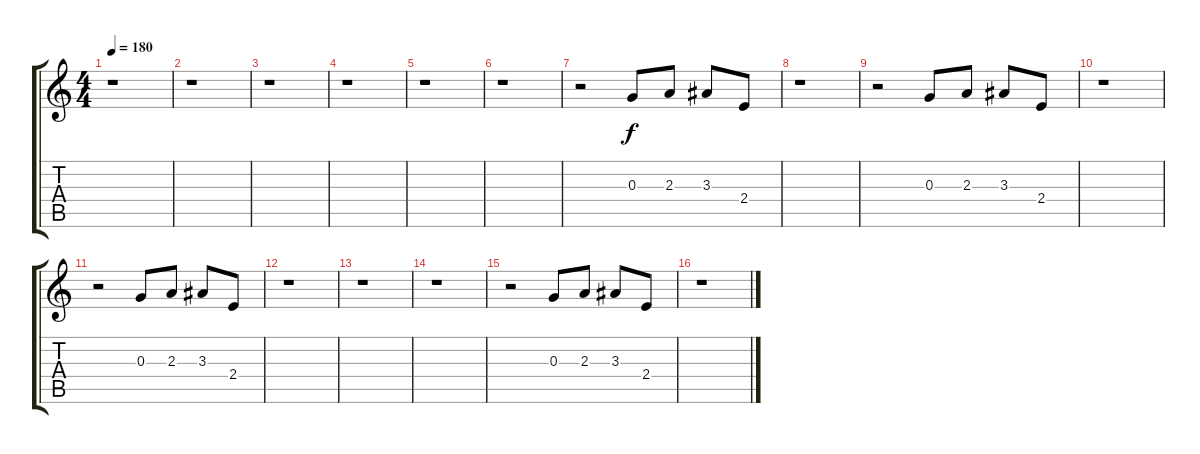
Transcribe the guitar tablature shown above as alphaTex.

\track "" {instrument distortionguitar}
\staff {score tabs}
\tuning (E4 B3 G3 D3 A2 E2) {hide}
\ts (4 4)
\tempo 180
\clef g2
\ks c
r.1{dy f} |
r.1 |
r.1 |
r.1 |
r.1 |
r.1 |
r.2 0.3.8 2.3.8 3.3.8 2.4.8 |
r.1 |
r.2 0.3.8 2.3.8 3.3.8 2.4.8 |
r.1 |
r.2 0.3.8 2.3.8 3.3.8 2.4.8 |
r.1 |
r.1 |
r.1 |
r.2 0.3.8 2.3.8 3.3.8 2.4.8 |
r.1
